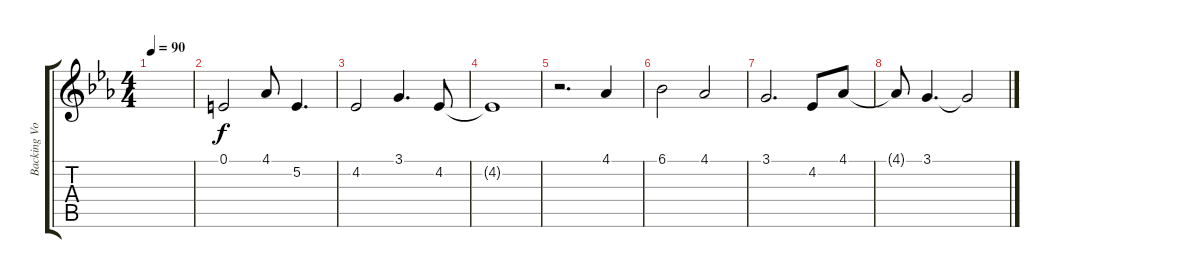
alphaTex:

\track ("Backing Vocals" "Backing Vo") {instrument cello}
\staff {score tabs}
\tuning (E4 B3 G3 D3 A2 E2) {hide}
\ts (4 4)
\tempo 90
\clef g2
\ks cminor
|
0.1.2 4.1.8 5.2.4{d} |
4.2.2 3.1.4{d} 4.2.8 |
4.2{t}.1 |
r.2{d} 4.1.4 |
6.1.2 4.1.2 |
3.1.2{d} 4.2.8 4.1.8 |
4.1{t}.8 3.1.4{d} 3.1{t}.2
